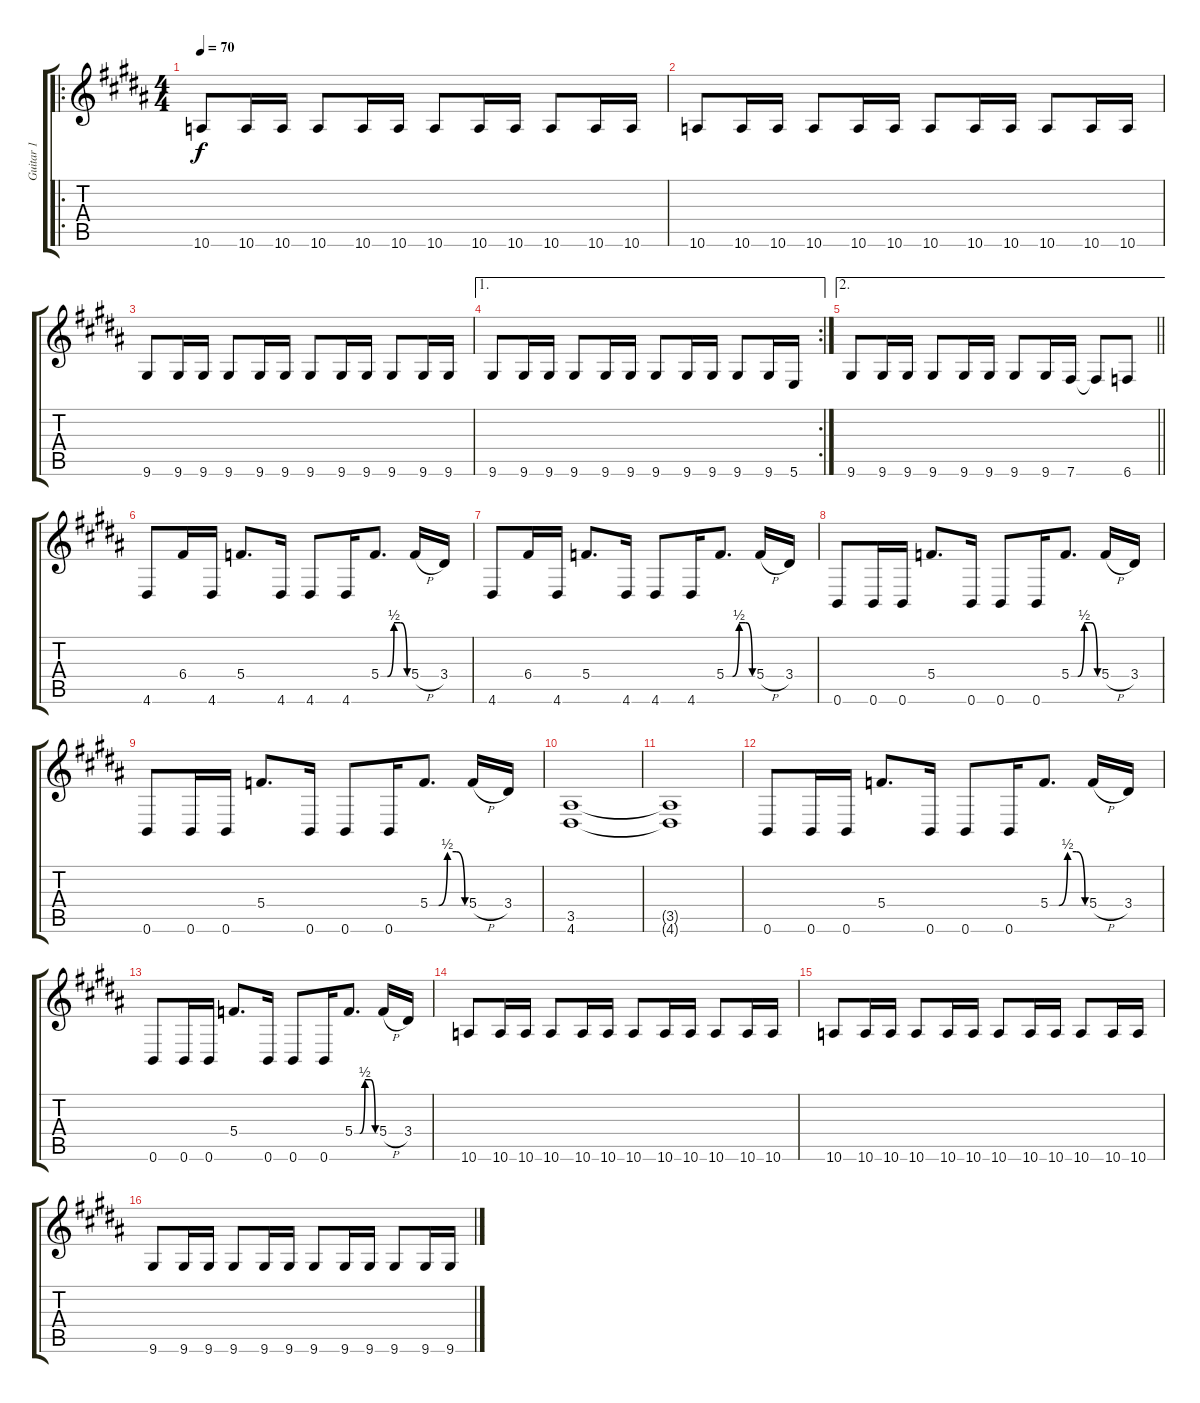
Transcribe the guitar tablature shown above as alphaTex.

\track ("Guitar 1" "Guitar 1") {instrument distortionguitar}
\staff {score tabs}
\tuning (E4 C4 G3 C3 G2 B1) {hide}
\ro
\ts (4 4)
\tempo 70
\clef g2
\ks b
10.6.8{dy f} 10.6.16 10.6.16 10.6.8 10.6.16 10.6.16 10.6.8 10.6.16 10.6.16 10.6.8 10.6.16 10.6.16 |
10.6.8 10.6.16 10.6.16 10.6.8 10.6.16 10.6.16 10.6.8 10.6.16 10.6.16 10.6.8 10.6.16 10.6.16 |
9.6.8 9.6.16 9.6.16 9.6.8 9.6.16 9.6.16 9.6.8 9.6.16 9.6.16 9.6.8 9.6.16 9.6.16 |
\ae 1
\rc 2
9.6.8 9.6.16 9.6.16 9.6.8 9.6.16 9.6.16 9.6.8 9.6.16 9.6.16 9.6.8 9.6.16 5.6.16 |
\ae 2
\barLineRight lightlight
9.6.8 9.6.16 9.6.16 9.6.8 9.6.16 9.6.16 9.6.8 9.6.16 7.6.16 7.6{t}.8 6.6.8 |
4.6.8 6.4.16 4.6.16 5.4.8{d} 4.6.16 4.6.8 4.6.16 5.4{be (custom 0 0 15 0 30 2 45 2 60 0)}.8{d} 5.4{h}.16 3.4.16 |
4.6.8 6.4.16 4.6.16 5.4.8{d} 4.6.16 4.6.8 4.6.16 5.4{be (custom 0 0 15 0 30 2 45 2 60 0)}.8{d} 5.4{h}.16 3.4.16 |
0.6.8 0.6.16 0.6.16 5.4.8{d} 0.6.16 0.6.8 0.6.16 5.4{be (custom 0 0 15 0 30 2 45 2 60 0)}.8{d} 5.4{h}.16 3.4.16 |
0.6.8 0.6.16 0.6.16 5.4.8{d} 0.6.16 0.6.8 0.6.16 5.4{be (custom 0 0 15 0 30 2 45 2 60 0)}.8{d} 5.4{h}.16 3.4.16 |
(3.5 4.6).1 |
(3.5{t} 4.6{t}).1 |
0.6.8 0.6.16 0.6.16 5.4.8{d} 0.6.16 0.6.8 0.6.16 5.4{be (custom 0 0 15 0 30 2 45 2 60 0)}.8{d} 5.4{h}.16 3.4.16 |
0.6.8 0.6.16 0.6.16 5.4.8{d} 0.6.16 0.6.8 0.6.16 5.4{be (custom 0 0 15 0 30 2 45 2 60 0)}.8{d} 5.4{h}.16 3.4.16 |
10.6.8 10.6.16 10.6.16 10.6.8 10.6.16 10.6.16 10.6.8 10.6.16 10.6.16 10.6.8 10.6.16 10.6.16 |
10.6.8 10.6.16 10.6.16 10.6.8 10.6.16 10.6.16 10.6.8 10.6.16 10.6.16 10.6.8 10.6.16 10.6.16 |
9.6.8 9.6.16 9.6.16 9.6.8 9.6.16 9.6.16 9.6.8 9.6.16 9.6.16 9.6.8 9.6.16 9.6.16
